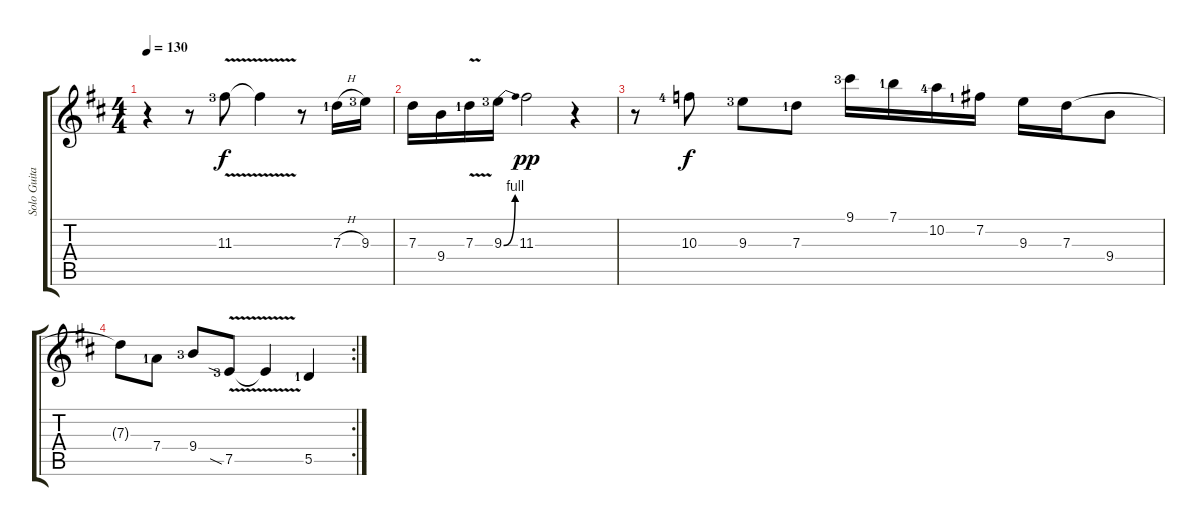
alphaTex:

\track ("Solo Guitar" "Solo Guita") {instrument distortionguitar}
\staff {score tabs}
\tuning (E4 B3 G3 D3 A2 E2) {hide}
\ts (4 4)
\tempo 130
\clef g2
\ks d
r.4{dy f instrument distortionguitar} r.8 11.3{v lf 4}.8 11.3{t}.4 r.8 7.3{h lf 2}.16 9.3{lf 4}.16 |
7.3.16 9.4.16 7.3{v lf 2}.16 9.3{be (bend 0 0 60 4) lf 4}.16 11.3{be (hold 0 0 60 0)}.2{dy pp} r.4 |
r.8 10.3{lf 5}.8{dy f} 9.3{lf 4}.8 7.3{lf 2}.8 9.1{lf 4}.16 7.1{lf 2}.16 10.2{lf 5}.16 7.2{lf 2}.16 9.3.16 7.3.16 9.4.8 |
\rc 2
7.3{t}.8 7.4{lf 2}.8 9.4{lf 4}.8 7.5{v sia lf 4}.8 7.5{t}.4 5.5{lf 2}.4
